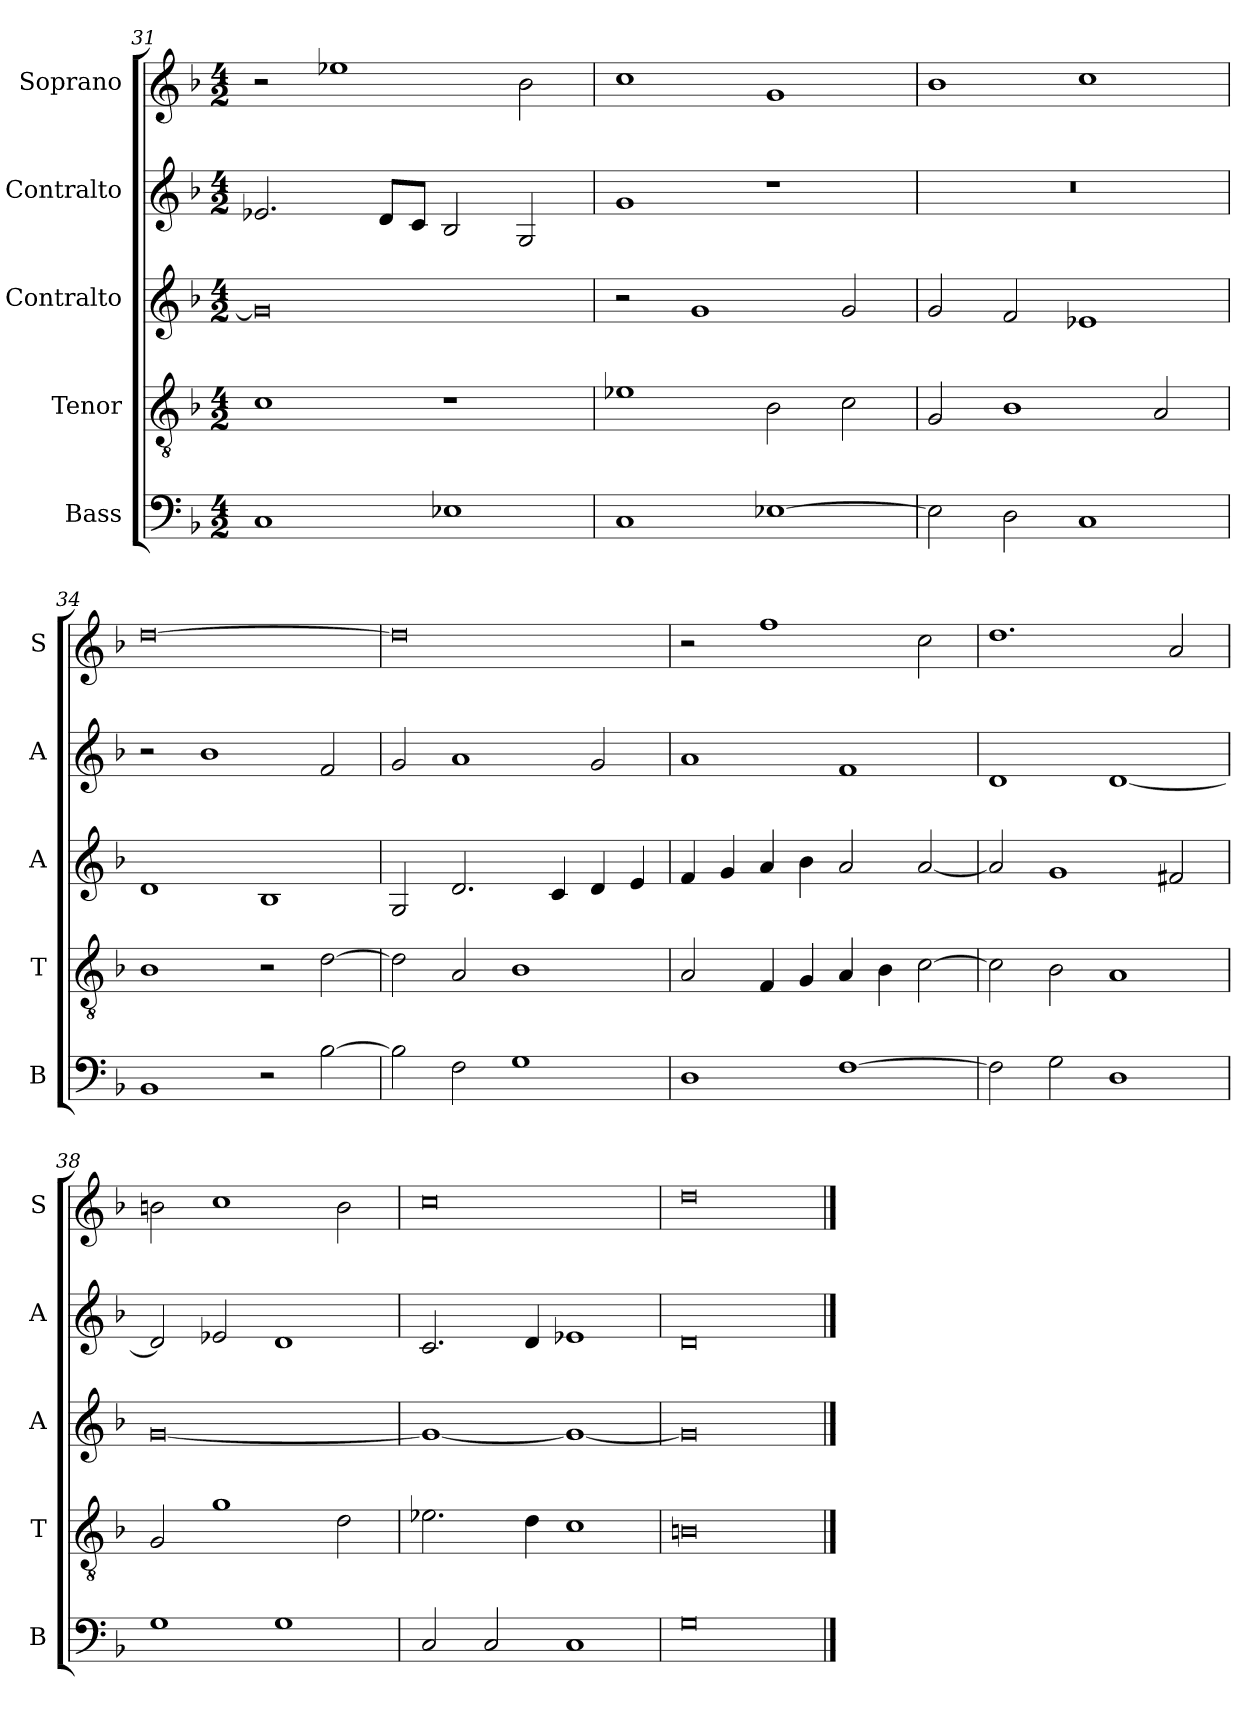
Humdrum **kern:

**kern	**kern	**kern	**kern	**kern
*part5	*part4	*part3	*part2	*part1
*staff5	*staff4	*staff3	*staff2	*staff1
*I"Bass	*I"Tenor	*I"Contralto	*I"Contralto	*I"Soprano
*I'B	*I'T	*I'A	*I'A	*I'S
*clefF4	*clefGv2	*clefG2	*clefG2	*clefG2
*k[b-]	*k[b-]	*k[b-]	*k[b-]	*k[b-]
*G:dor	*G:dor	*G:dor	*G:dor	*G:dor
*M4/2	*M4/2	*M4/2	*M4/2	*M4/2
=31	=31	=31	=31	=31
1C	1c	0g]	2.e-X	2r
.	.	.	.	1ee-X
.	.	.	8d/L	.
.	.	.	8c/J	.
1E-X	1r	.	2B-	.
.	.	.	2G	2b-
=32	=32	=32	=32	=32
1C	1e-X	2r	1g	1cc
.	.	1g	.	.
[1E-X	2B-	.	1r	1g
.	2c	2g	.	.
=33	=33	=33	=33	=33
2E-]	2G	2g	0r	1b-
2D	1B-	2f	.	.
1C	.	1e-X	.	1cc
.	2A	.	.	.
=34	=34	=34	=34	=34
1BB-	1B-	1d	2r	[0dd
.	.	.	1b-	.
2r	2r	1B-	.	.
[2B-	[2d	.	2f	.
=35	=35	=35	=35	=35
2B-]	2d]	2G	2g	0dd]
2F	2A	2.d	1a	.
1G	1B-	.	.	.
.	.	4c	.	.
.	.	4d	2g	.
.	.	4e	.	.
=36	=36	=36	=36	=36
1D	2A	4f	1a	2r
.	.	4g	.	.
.	4F	4a	.	1ff
.	4G	4b-	.	.
[1F	4A	2a	1f	.
.	4B-	.	.	.
.	[2c	[2a	.	2cc
=37	=37	=37	=37	=37
2F]	2c]	2a]	1d	1.dd
2G	2B-	1g	.	.
1D	1A	.	[1d	.
.	.	2f#X	.	2a
=38	=38	=38	=38	=38
1G	2G	[0g	2d]	2bn
.	1g	.	2e-X	1cc
1G	.	.	1d	.
.	2d	.	.	2b
=39	=39	=39	=39	=39
2C	2.e-X	1g_	2.c	0cc
2C	.	.	.	.
.	4d	.	4d	.
1C	1c	1g_	1e-X	.
=40	=40	=40	=40	=40
0G	0Bn	0g]	0d	0dd
==	==	==	==	==
*-	*-	*-	*-	*-
